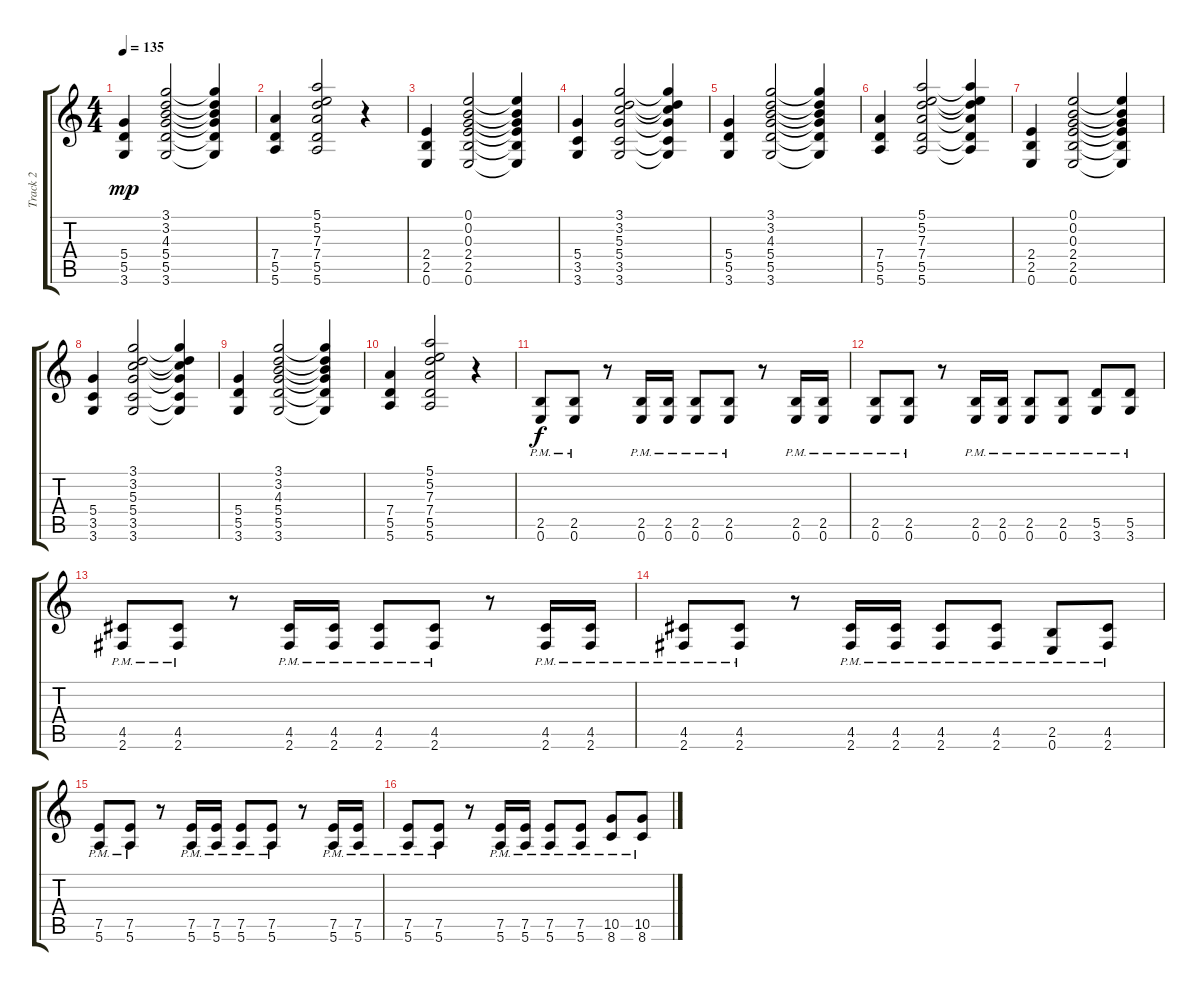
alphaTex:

\track ("Track 2" "Track 2") {instrument distortionguitar}
\staff {score tabs}
\tuning (E4 B3 G3 D3 A2 E2) {hide}
\ts (4 4)
\tempo 135
\clef g2
\ks c
(5.4 5.5 3.6).4{dy mp} (3.1 3.2 4.3 5.4 5.5 3.6).2 (3.1{t} 3.2{t} 4.3{t} 5.4{t} 5.5{t} 3.6{t}).4 |
(7.4 5.5 5.6).4 (5.1 5.2 7.3 7.4 5.5 5.6).2 r.4 |
(2.4 2.5 0.6).4 (0.1 0.2 0.3 2.4 2.5 0.6).2 (0.1{t} 0.2{t} 0.3{t} 2.4{t} 2.5{t} 0.6{t}).4 |
(5.4 3.5 3.6).4 (3.1 3.2 5.3 5.4 3.5 3.6).2 (3.1{t} 3.2{t} 5.3{t} 5.4{t} 3.5{t} 3.6{t}).4 |
(5.4 5.5 3.6).4 (3.1 3.2 4.3 5.4 5.5 3.6).2 (3.1{t} 3.2{t} 4.3{t} 5.4{t} 5.5{t} 3.6{t}).4 |
(7.4 5.5 5.6).4 (5.1 5.2 7.3 7.4 5.5 5.6).2 (5.1{t} 5.2{t} 7.3{t} 7.4{t} 5.5{t} 5.6{t}).4 |
(2.4 2.5 0.6).4 (0.1 0.2 0.3 2.4 2.5 0.6).2 (0.1{t} 0.2{t} 0.3{t} 2.4{t} 2.5{t} 0.6{t}).4 |
(5.4 3.5 3.6).4 (3.1 3.2 5.3 5.4 3.5 3.6).2 (3.1{t} 3.2{t} 5.3{t} 5.4{t} 3.5{t} 3.6{t}).4 |
(5.4 5.5 3.6).4 (3.1 3.2 4.3 5.4 5.5 3.6).2 (3.1{t} 3.2{t} 4.3{t} 5.4{t} 5.5{t} 3.6{t}).4 |
(7.4 5.5 5.6).4 (5.1 5.2 7.3 7.4 5.5 5.6).2 r.4 |
(2.5{pm} 0.6{pm}).8{dy f} (2.5{pm} 0.6{pm}).8 r.8 (2.5{pm} 0.6{pm}).16 (2.5{pm} 0.6{pm}).16 (2.5{pm} 0.6{pm}).8 (2.5{pm} 0.6{pm}).8 r.8 (2.5{pm} 0.6{pm}).16 (2.5{pm} 0.6{pm}).16 |
(2.5{pm} 0.6{pm}).8 (2.5{pm} 0.6{pm}).8 r.8 (2.5{pm} 0.6{pm}).16 (2.5{pm} 0.6{pm}).16 (2.5{pm} 0.6{pm}).8 (2.5{pm} 0.6{pm}).8 (5.5{pm} 3.6{pm}).8 (5.5{pm} 3.6{pm}).8 |
(4.5{pm} 2.6{pm}).8 (4.5{pm} 2.6{pm}).8 r.8 (4.5{pm} 2.6{pm}).16 (4.5{pm} 2.6{pm}).16 (4.5{pm} 2.6{pm}).8 (4.5{pm} 2.6{pm}).8 r.8 (4.5{pm} 2.6{pm}).16 (4.5{pm} 2.6{pm}).16 |
(4.5{pm} 2.6{pm}).8 (4.5{pm} 2.6{pm}).8 r.8 (4.5{pm} 2.6{pm}).16 (4.5{pm} 2.6{pm}).16 (4.5{pm} 2.6{pm}).8 (4.5{pm} 2.6{pm}).8 (2.5{pm} 0.6{pm}).8 (4.5{pm} 2.6{pm}).8 |
(7.5{pm} 5.6{pm}).8 (7.5{pm} 5.6{pm}).8 r.8 (7.5{pm} 5.6{pm}).16 (7.5{pm} 5.6{pm}).16 (7.5{pm} 5.6{pm}).8 (7.5{pm} 5.6{pm}).8 r.8 (7.5{pm} 5.6{pm}).16 (7.5{pm} 5.6{pm}).16 |
(7.5{pm} 5.6{pm}).8 (7.5{pm} 5.6{pm}).8 r.8 (7.5{pm} 5.6{pm}).16 (7.5{pm} 5.6{pm}).16 (7.5{pm} 5.6{pm}).8 (7.5{pm} 5.6{pm}).8 (10.5{pm} 8.6{pm}).8 (10.5{pm} 8.6{pm}).8
